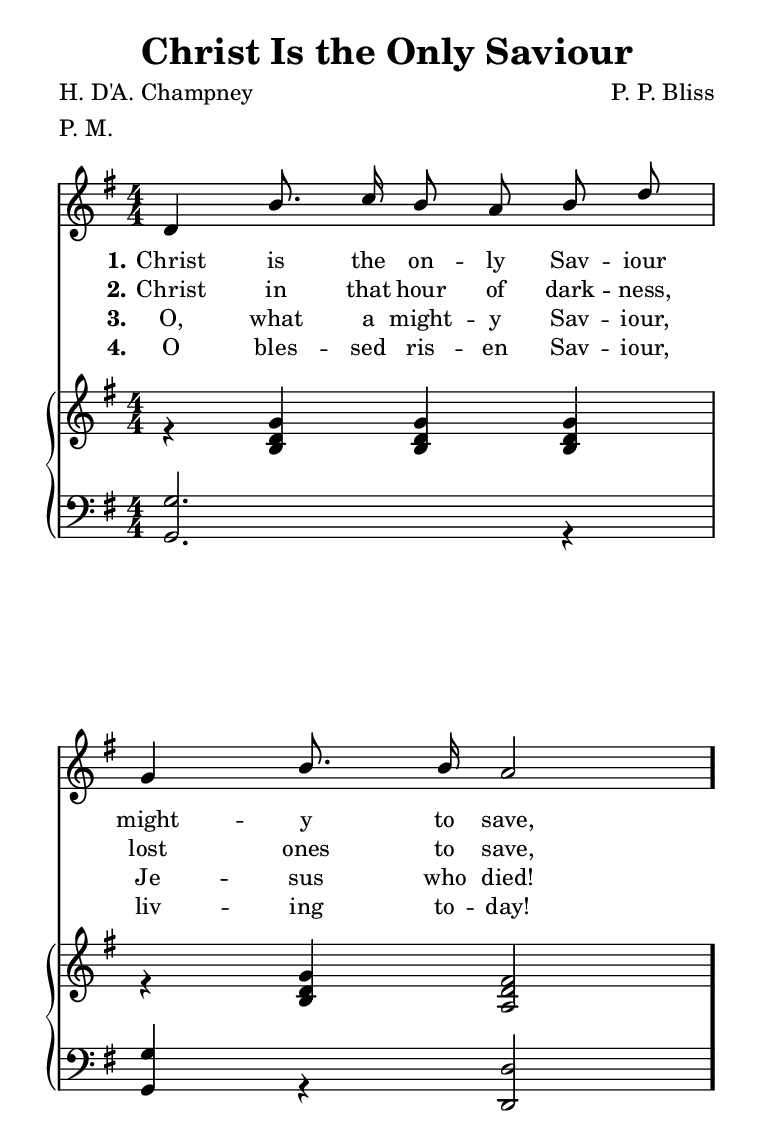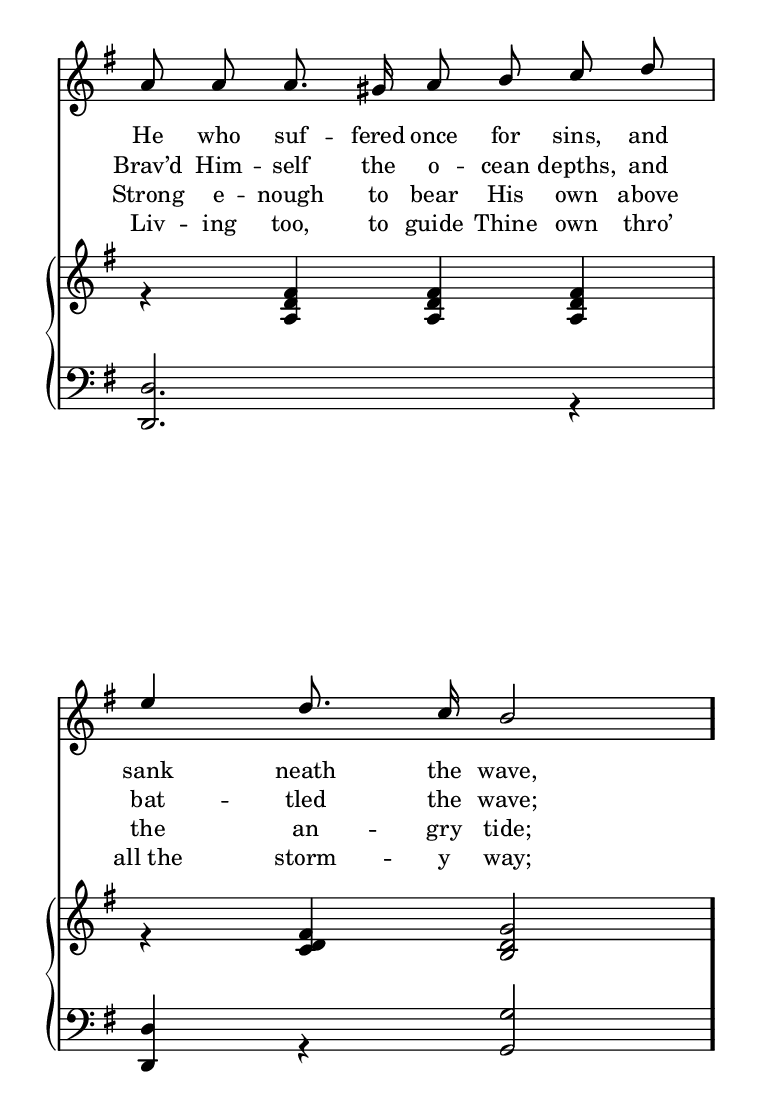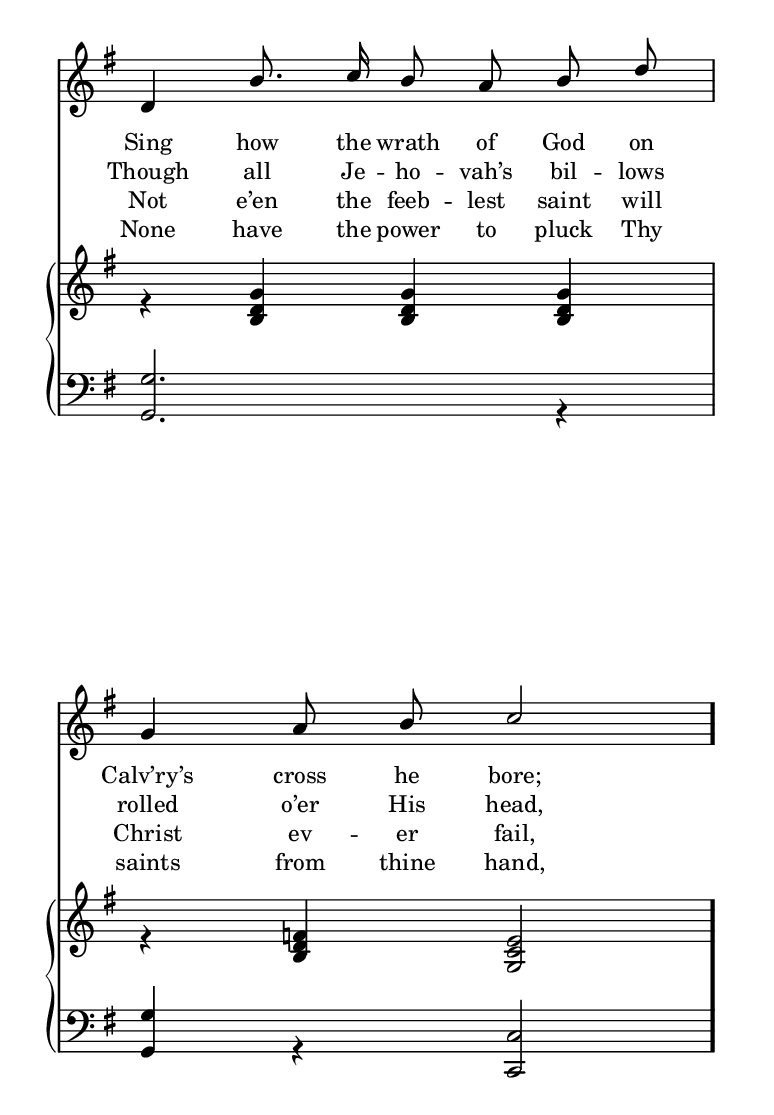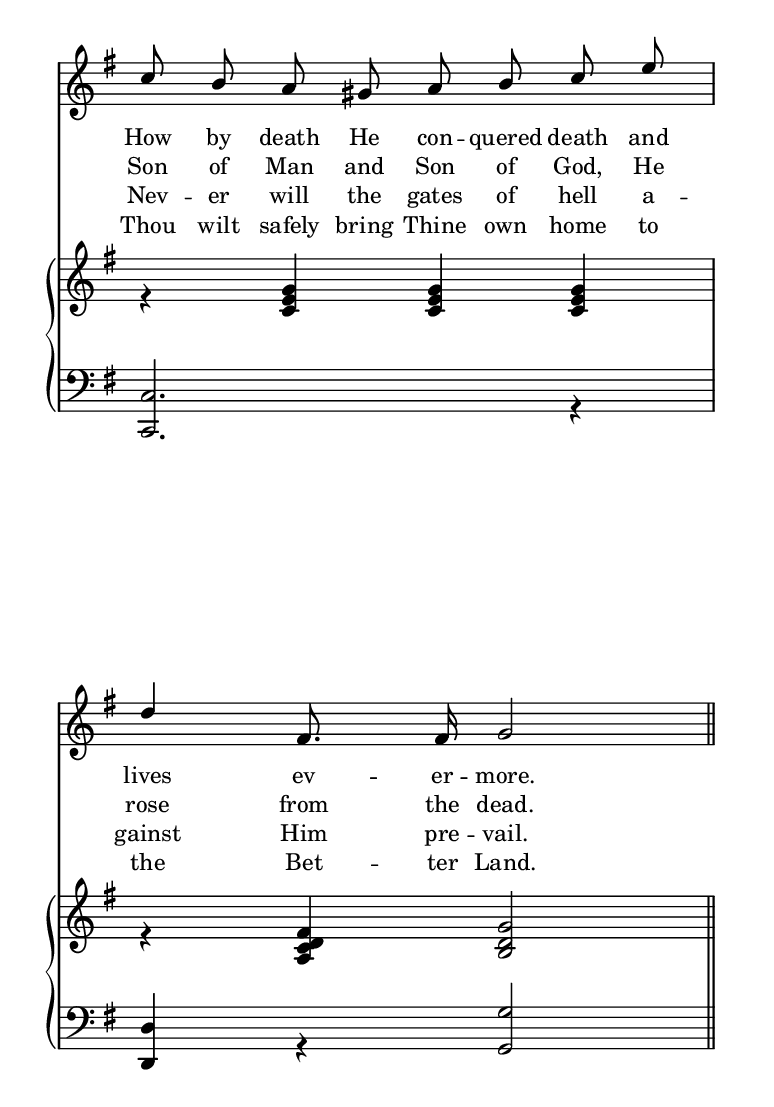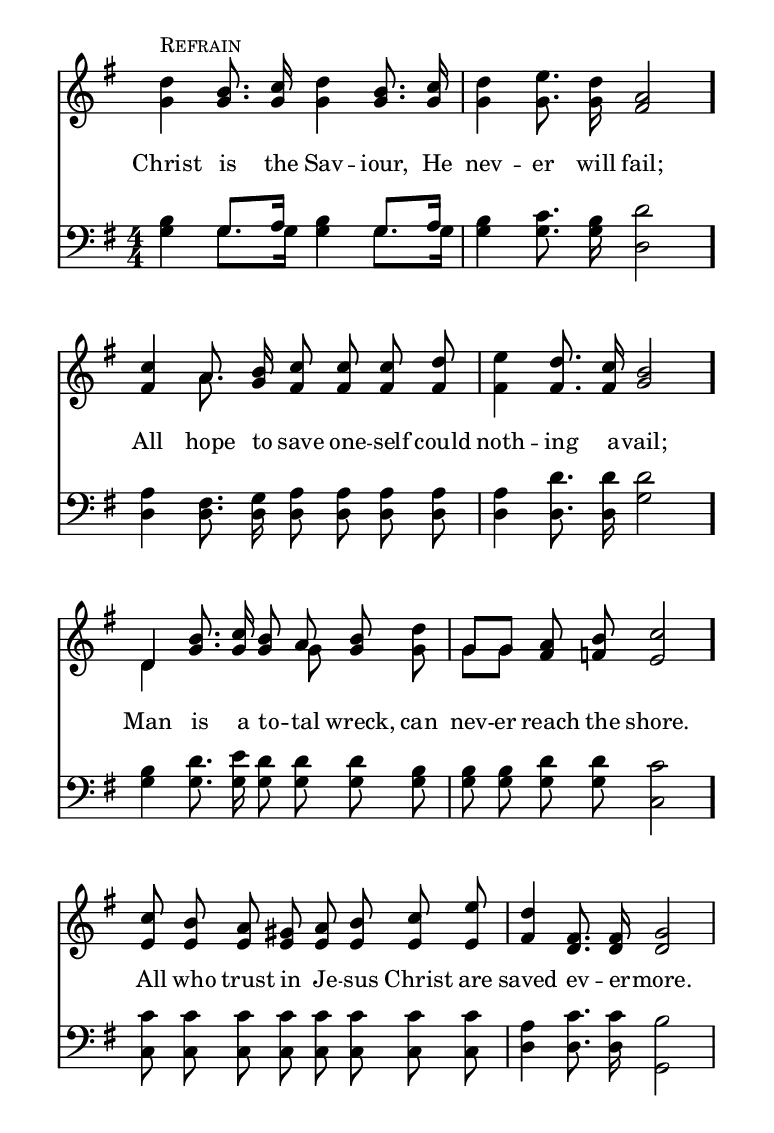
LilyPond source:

\include "common/global.ily"
\paper {
  \include "common/paper.ily"
  %ragged-bottom = ##t
  ragged-last-bottom = ##t
  systems-per-page = ##f
  page-count = #(cond (is-eogsized 2) (#t #f))
}

\header{
  hymnnumber = "65"
  title = "Christ Is the Only Saviour"
  tunename = "The Lifeboat"
  meter = "P. M."
  poet = "H. D'A. Champney"
  composer = "P. P. Bliss"
  %copyright = ""
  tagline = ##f
}

% for fermata in MIDI
ta = { \tempo 4=80 }
tb = { \tempo 4=40 }

patternAA = { c4 c8. c16 c8 c8 c8 c8 | c4 c8. c16 c2 }
patternAB = { c4 c8. c16 c8 c8 c8 c8 | c4 c8  c8  c2 }
patternAC = { c4 c8. c16 c4 c8.  c16 | c4 c8. c16 c2 }
patternAD = { c4 c8. c16 c8 c8 c8 c8 | c8 c8 c8 c8 c2 }
patternAE = { c8 c8 c8. c16 c8 c8 c8 c8 | c4 c8. c16 c2 }

patternBA = { c8 c8 c8 c8 c8 c8 c8 c8 | c4 c8. c16 c2 }

global = {
  \include "common/overrides.ily"
  \override Staff.TimeSignature.style = #'numbered
  \time 4/4
  \override Score.MetronomeMark.transparent = ##t % hide all fermata changes too
  \ta
  \key g \major
  %\partial 4
  \autoBeamOff
}

notesAlto = {
\global
\relative e' {

  %\repeat unfold 32 { \skip 4 }
  \changePitch \patternAC { g g g g g g | g g g fis }
  \changePitch \patternAA { fis a g fis fis fis fis | fis fis fis g }
  \changePitch \patternAD { d g g g g g g | g g fis f e }
  \changePitch \patternBA { e e e e e e e e | fis d d d }

}
}

notesTenor = {
\global
\relative a {

  \changePitch \patternAC { b g a b g a | b c b d }
  \changePitch \patternAA { a fis g a a a a | a d d d }
  \changePitch \patternAD { b d e d d d b | b b d d c }
  \changePitch \patternBA { c c c c c c c c | a c c b }

}
}

notesBass = {
\global
\relative f {

  \changePitch \patternAC { g g g g g g | g g g d }
  \changePitch \patternAA { d d d d d d d | d d d g }
  \changePitch \patternAD { g g g g g g g | g g g g c, }
  \changePitch \patternBA { c c c c c c c c | d d d g, }

}
}

Refrain = \lyricmode {

Christ is the Sav -- iour, He nev -- er will fail; \bar "."
All hope to save one -- self could noth -- ing a -- vail; \bar "."
Man is a to -- tal wreck, can nev -- er reach the shore. \bar "." \break
All who trust in Je -- sus Christ are saved ev -- er -- more. \bar "."

}

notesSopranoRefrain = {
\global
\relative c' {

  << s^\markup { \small \caps "Refrain" }
  \changePitch \patternAC { d' b c d b c | d e d a  } >>
  \changePitch \patternAA { c a b c c c d | e d c b }
  \changePitch \patternAD { d, b' c b a b d | g, g a b c }
  \changePitch \patternBA { c b a gis a b c e | d fis, fis g }

}
}

notesSoprano = {
\global
\relative c' {

  \changePitch \patternAA { d b' c b a b d | g, b b a }
  \changePitch \patternAE { a a a gis a b c d | e d c b } % patternAA in the original, but nonsensical
  \changePitch \patternAB { d, b' c b a b d | g, a b c }
  \changePitch \patternBA { c b a gis a b c e | d fis, fis g }

  \bar "||"

}
}

notesRightHand = {
\global
\override Stem.direction = #UP
\relative e' {

r4 < b d g >4 < b d g >4 < b d g >4 | r4 < b d g >4 < a d fis >2
r4 < a d fis >4 < a d fis >4 < a d fis >4 | r4 < c d fis >4 < b d g >2
r4 < b d g >4 < b d g >4 < b d g >4 | r4 < b d f >4 < g c e >2
r4 < c e g >4 < c e g >4 < c e g >4 | r4 < a c d fis >4 < b d g >2

}
}

notesLeftHand = {
\global
\override Stem.direction = #UP
\clef bass
\relative f, {

< g g' >2. r4 | < g g' >4 r4 < d d' >2 
< d d' >2. r4 | < d d' >4 r4 < g g' >2 
< g g' >2. r4 | < g g' >4 r4 < c, c' >2 
< c c' >2. r4 | < d d' >4 r4 < g g' >2 

}
}

wordsA = \lyricmode {
\set stanza = "1."

Christ is the on -- ly Sav -- iour might -- y to save, \bar "."
He who suf -- fered once for sins, and sank neath the wave, \bar "."
Sing how the wrath of God on Calv’ry’s cross he bore; \bar "."
How by death He con -- quered death and lives ev -- er -- more. \bar "."

}

wordsB = \lyricmode {
\set stanza = "2."

Christ in that hour of dark -- ness, lost ones to save,
Brav’d Him -- self the o -- cean depths, and bat -- tled the wave;
Though all Je -- ho -- vah’s bil -- lows rolled o’er His head,
Son of Man and Son of God, He rose from the dead.

}

wordsC = \lyricmode {
\set stanza = "3."

O, what a might -- y Sav -- iour, Je -- sus who died!
Strong e -- nough to bear His own above the an -- gry tide; % a -- bove ?
Not e’en the feeb -- lest saint will Christ ev -- er fail,
Nev -- er will the gates of hell a -- gainst Him pre -- vail.

}

wordsD = \lyricmode {
\set stanza = "4."

O bles -- sed ris -- en Sav -- iour, liv -- ing to -- day!
Liv -- ing too, to guide Thine own thro’ all_the storm -- y way;
None have the power to pluck Thy saints from thine hand,
Thou wilt safely bring Thine own home to the Bet -- ter Land.

}

\score {
  \context ChoirStaff <<
    \context Staff = upper <<
      \set ChoirStaff.systemStartDelimiter = #'SystemStartBar
      \set ChoirStaff.printPartCombineTexts = ##f
      \context Voice  = sopranos { \voiceOne << \notesSoprano >> }
      \context Lyrics = one   \lyricsto sopranos \wordsA
      \context Lyrics = two   \lyricsto sopranos \wordsB
      \context Lyrics = three \lyricsto sopranos \wordsC
      \context Lyrics = four  \lyricsto sopranos \wordsD
    >>
    \context PianoStaff = men <<
      \context Voice  = righthand { \voiceTwo << \notesRightHand >> }
      \context Voice  = lefthand { \voiceTwo << \notesLeftHand >> }
    >>
  >>
  \layout {
    \include "common/layout.ily"
  }
}

\pageBreak

\score {
  \context ChoirStaff <<
    \context Staff = upper <<
      \set ChoirStaff.systemStartDelimiter = #'SystemStartBar
      \set ChoirStaff.printPartCombineTexts = ##f
      \override Staff.TimeSignature.stencil = ##f
      \partcombine #'(2 . 9) \notesSopranoRefrain \notesAlto
      \context NullVoice = sopranosRefrain { \voiceOne << \notesSopranoRefrain >> }
      \context NullVoice = altos { \voiceTwo << \notesAlto >> }
      \context Lyrics = one   \lyricsto sopranosRefrain \Refrain
    >>
    \context Staff = men <<
      \clef bass
      \set ChoirStaff.printPartCombineTexts = ##f
      \partcombine #'(2 . 9) \notesTenor \notesBass
      \context NullVoice = tenors { \voiceOne << \notesTenor >> }
      \context NullVoice = basses { \voiceTwo << \notesBass >> }
    >>
  >>
  \layout {
    \include "common/layout.ily"
  }
}


\score {
  \new Score {
    \context ChoirStaff <<
      \new Staff = upper <<
        \set ChoirStaff.systemStartDelimiter = #'SystemStartBar
        \new Voice  = sopranos { \voiceOne { << \notesSoprano >> << \notesSopranoRefrain >> } }
        \new Voice  = altos { \voiceTwo { \repeat unfold 32 { \skip 4 } << \notesAlto >> } }
        \new Lyrics = one   \lyricsto sopranos \wordsA \Refrain
        \new Lyrics = two   \lyricsto sopranos \wordsB
        \new Lyrics = three \lyricsto sopranos \wordsC
        \new Lyrics = four  \lyricsto sopranos \wordsD
      >>
      \new PianoStaff = men <<
        \new Voice  = righthand { \voiceTwo << \notesRightHand >> }
        \new Voice  = lefthand { \voiceTwo << \notesLeftHand >> }
        \new Voice  = tenors { \voiceOne { \repeat unfold 32 { \skip 4 } << \notesTenor >> } }
        \new Voice  = basses { \voiceTwo { \repeat unfold 32 { \skip 4 } << \notesBass >> } }
      >>
    >>
  }
  \midi{
    \include "common/midi.ily"
  }
}

\version "2.19.49"  % necessary for upgrading to future LilyPond versions.

% vi:set et ts=2 sw=2 ai nocindent syntax=lilypond:
